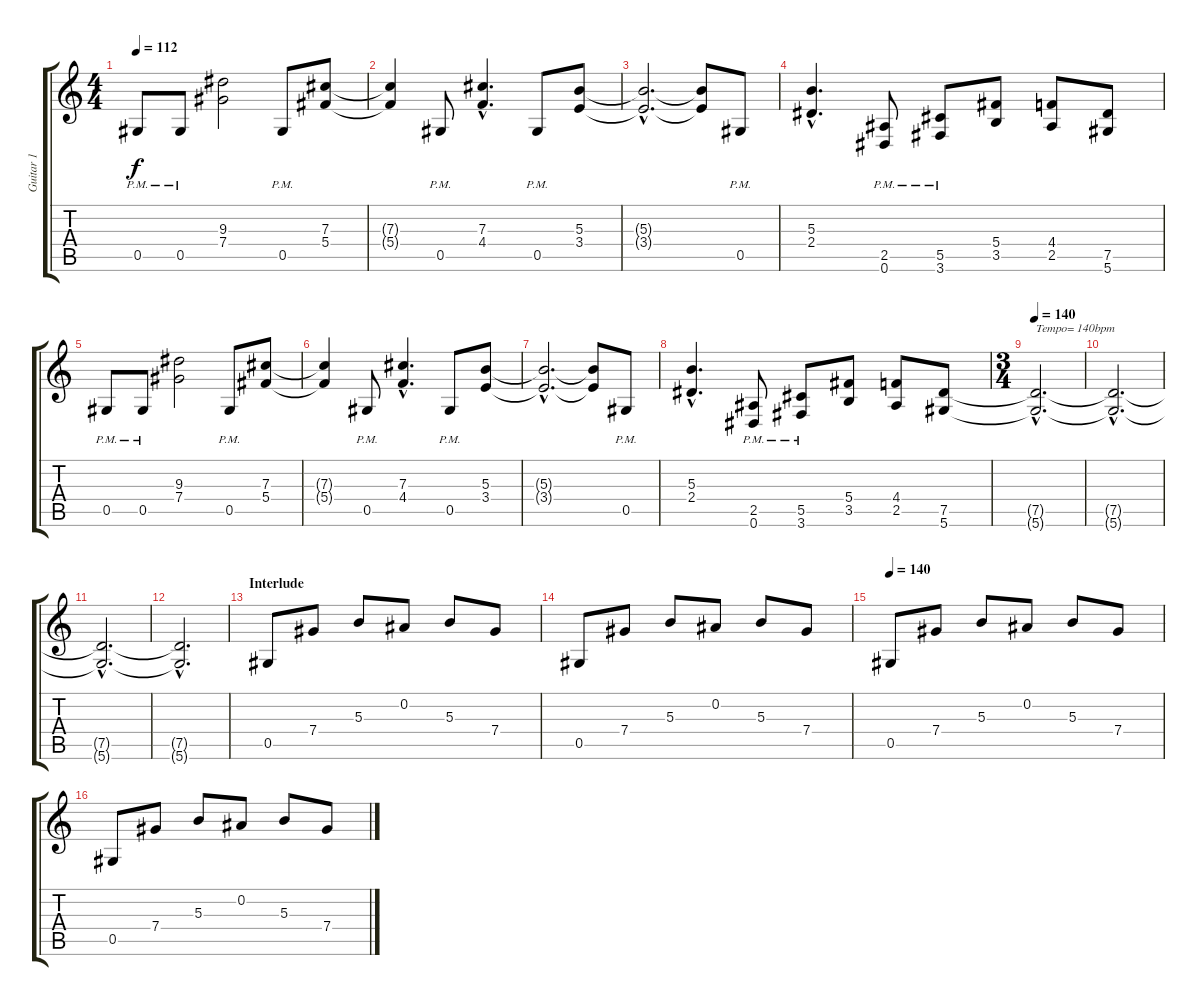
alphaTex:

\track ("Guitar 1" "Guitar 1") {instrument acousticguitarsteel}
\staff {score tabs}
\tuning (Eb4 Bb3 Gb3 Db3 Ab2 Eb2) {hide}
\ts (4 4)
\tempo 112
\clef g2
\ks c
0.5{pm}.8{dy f} 0.5{pm}.8 (9.3 7.4).2 0.5{pm}.8 (7.3 5.4).8 |
(7.3{t} 5.4{t}).4 0.5{pm}.8 (7.3{hac} 4.4{hac}).4{d} 0.5{pm}.8 (5.3 3.4).8 |
(5.3{hac t} 3.4{hac t}).2{d} (5.3{t} 3.4{t}).8 0.5{pm}.8 |
(5.3{hac} 2.4{hac}).4{d} (2.5{pm} 0.6{pm}).8 (5.5{pm} 3.6{pm}).8 (5.4 3.5).8 (4.4 2.5).8 (7.5 5.6).8 |
0.5{pm}.8 0.5{pm}.8 (9.3 7.4).2 0.5{pm}.8 (7.3 5.4).8 |
(7.3{t} 5.4{t}).4 0.5{pm}.8 (7.3{hac} 4.4{hac}).4{d} 0.5{pm}.8 (5.3 3.4).8 |
(5.3{hac t} 3.4{hac t}).2{d} (5.3{t} 3.4{t}).8 0.5{pm}.8 |
(5.3{hac} 2.4{hac}).4{d} (2.5{pm} 0.6{pm}).8 (5.5{pm} 3.6{pm}).8 (5.4 3.5).8 (4.4 2.5).8 (7.5 5.6).8 |
\ts (3 4)
\tempo 140
(7.5{hac t} 5.6{hac t}).2{d txt "Tempo= 140bpm"} |
(7.5{hac t} 5.6{hac t}).2{d} |
(7.5{hac t} 5.6{hac t}).2{d} |
(7.5{hac t} 5.6{hac t}).2{d volume 0} |
\section ("" "Interlude")
0.5.8{volume 8 instrument acousticguitarsteel} 7.4.8 5.3.8 0.2.8 5.3.8 7.4.8 |
0.5.8{volume 6} 7.4.8 5.3.8 0.2.8 5.3.8 7.4.8 |
\tempo 140
0.5.8 7.4.8 5.3.8 0.2.8 5.3.8 7.4.8 |
0.5.8 7.4.8 5.3.8 0.2.8 5.3.8 7.4.8
